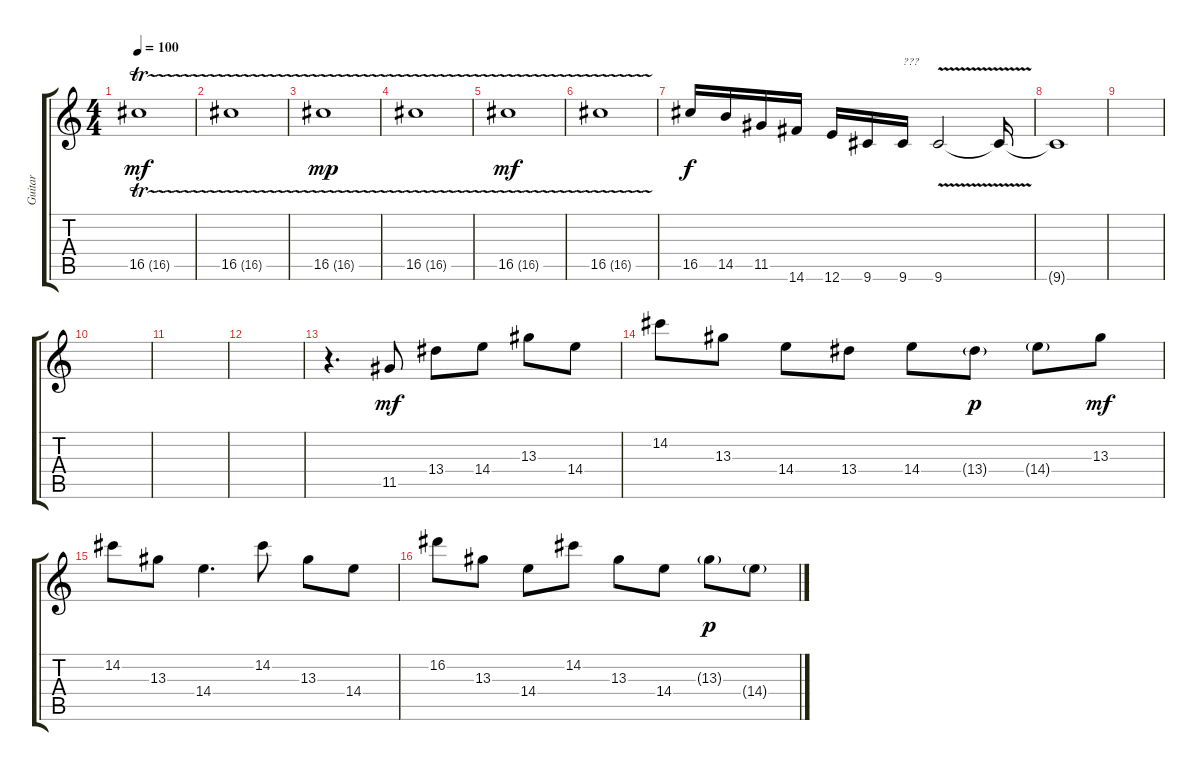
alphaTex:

\track ("Guitar" "Guitar") {instrument acousticguitarsteel}
\staff {score tabs}
\tuning (E4 B3 G3 D3 A2 E2) {hide}
\ts (4 4)
\tempo 100
\clef g2
\ks c
16.5{tr (16 16)}.1{dy mf} |
16.5{tr (16 16)}.1 |
16.5{tr (16 16)}.1{dy mp} |
16.5{tr (16 16)}.1 |
16.5{tr (16 16)}.1{dy mf} |
16.5{tr (16 16)}.1 |
16.5.16{dy f} 14.5.16 11.5.16 14.6.16 12.6.16 9.6.16 9.6.16{txt "???"} 9.6{v}.2 9.6{t}.16 |
9.6{t}.1 |
|
|
|
|
r.4{d} 11.5.8{dy mf} 13.4.8 14.4.8 13.3.8 14.4.8 |
14.2.8 13.3.8 14.4.8 13.4.8 14.4.8 13.4{g}.8{dy p} 14.4{g}.8 13.3.8{dy mf} |
14.2.8 13.3.8 14.4.4{d} 14.2.8 13.3.8 14.4.8 |
16.2.8 13.3.8 14.4.8 14.2.8 13.3.8 14.4.8 13.3{g}.8{dy p} 14.4{g}.8
